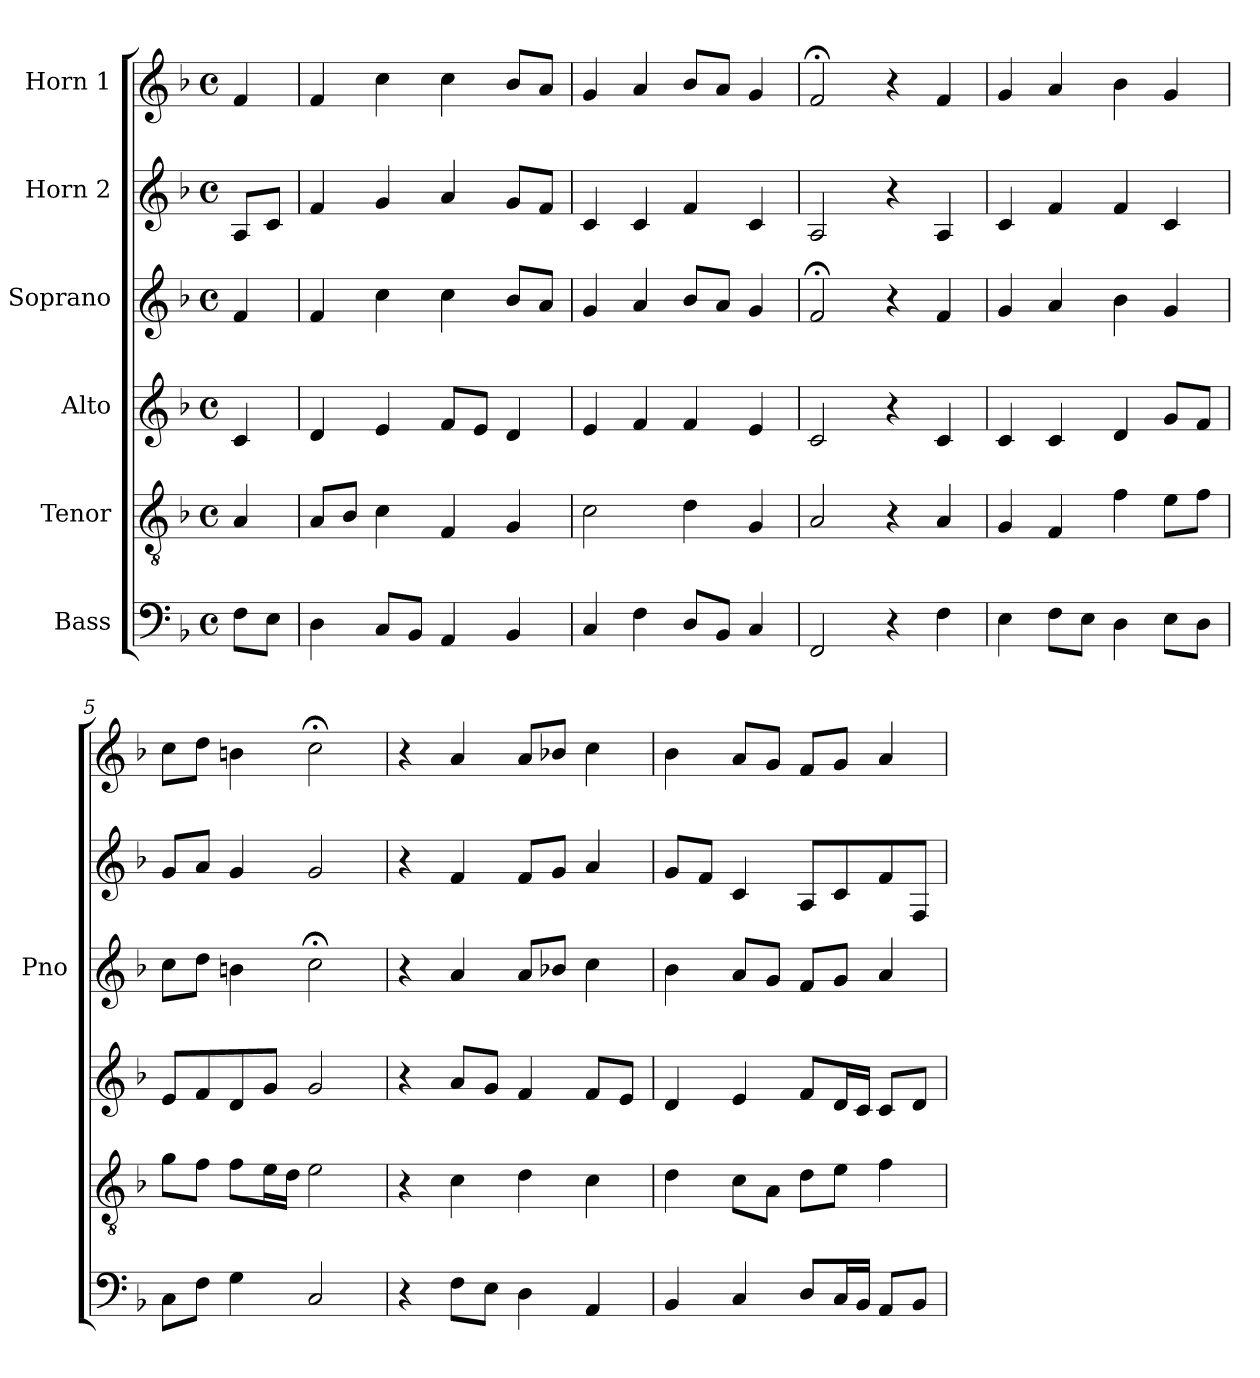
**kern	**kern	**kern	**kern	**kern	**kern
*part6	*part5	*part4	*part3	*part2	*part1
*staff6	*staff5	*staff4	*staff3	*staff2	*staff1
*I"Bass	*I"Tenor	*I"Alto	*I"Soprano	*I"Horn 2	*I"Horn 1
*	*	*	*I'Pno	*	*
*clefF4	*clefGv2	*clefG2	*clefG2	*clefG2	*clefG2
*k[b-]	*k[b-]	*k[b-]	*k[b-]	*k[b-]	*k[b-]
*F:	*F:	*F:	*F:	*F:	*F:
*M4/4	*M4/4	*M4/4	*M4/4	*M4/4	*M4/4
*met(c)	*met(c)	*met(c)	*met(c)	*met(c)	*met(c)
=	=	=	=	=	=
8F\L	4A/	4c/	4f/	8A/L	4f/
8E\J	.	.	.	8c/J	.
=1	=1	=1	=1	=1	=1
4D\	8A/L	4d/	4f/	4f/	4f/
.	8B-/J	.	.	.	.
8C/L	4c\	4e/	4cc\	4g/	4cc\
8BB-/J	.	.	.	.	.
4AA/	4F/	8f/L	4cc\	4a/	4cc\
.	.	8e/J	.	.	.
4BB-/	4G/	4d/	8b-/L	8g/L	8b-/L
.	.	.	8a/J	8f/J	8a/J
=2	=2	=2	=2	=2	=2
4C/	2c\	4e/	4g/	4c/	4g/
4F\	.	4f/	4a/	4c/	4a/
8D/L	4d\	4f/	8b-/L	4f/	8b-/L
8BB-/J	.	.	8a/J	.	8a/J
4C/	4G/	4e/	4g/	4c/	4g/
=3	=3	=3	=3	=3	=3
2FF/	2A/	2c/	2f;</	2A/	2f;</
4r	4r	4r	4r	4r	4r
4F\	4A/	4c/	4f/	4A/	4f/
=4	=4	=4	=4	=4	=4
4E\	4G/	4c/	4g/	4c/	4g/
8F\L	4F/	4c/	4a/	4f/	4a/
8E\J	.	.	.	.	.
4D\	4f\	4d/	4b-\	4f/	4b-\
8E\L	8e\L	8g/L	4g/	4c/	4g/
8D\J	8f\J	8f/J	.	.	.
!!LO:LB:g=z
=5	=5	=5	=5	=5	=5
8C\L	8g\L	8e/L	8cc\L	8g/L	8cc\L
8F\J	8f\J	8f/	8dd\J	8a/J	8dd\J
4G\	8f\L	8d/	4bn\	4g/	4bn\
.	16e\L	8g/J	.	.	.
.	16d\JJ	.	.	.	.
2C/	2e\	2g/	2cc;<\	2g/	2cc;<\
=6	=6	=6	=6	=6	=6
4r	4r	4r	4r	4r	4r
8F\L	4c\	8a/L	4a/	4f/	4a/
8E\J	.	8g/J	.	.	.
4D\	4d\	4f/	8a/L	8f/L	8a/L
.	.	.	8b-X/J	8g/J	8b-X/J
4AA/	4c\	8f/L	4cc\	4a/	4cc\
.	.	8e/J	.	.	.
=7	=7	=7	=7	=7	=7
4BB-/	4d\	4d/	4b-\	8g/L	4b-\
.	.	.	.	8f/J	.
4C/	8c\L	4e/	8a/L	4c/	8a/L
.	8A\J	.	8g/J	.	8g/J
8D/L	8d\L	8f/L	8f/L	8A/L	8f/L
16C/L	8e\J	16d/L	8g/J	8c/	8g/J
16BB-/JJ	.	16c/JJ	.	.	.
8AA/L	4f\	8c/L	4a/	8f/	4a/
8BB-/J	.	8d/J	.	8F/J	.
=	=	=	=	=	=
*-	*-	*-	*-	*-	*-
